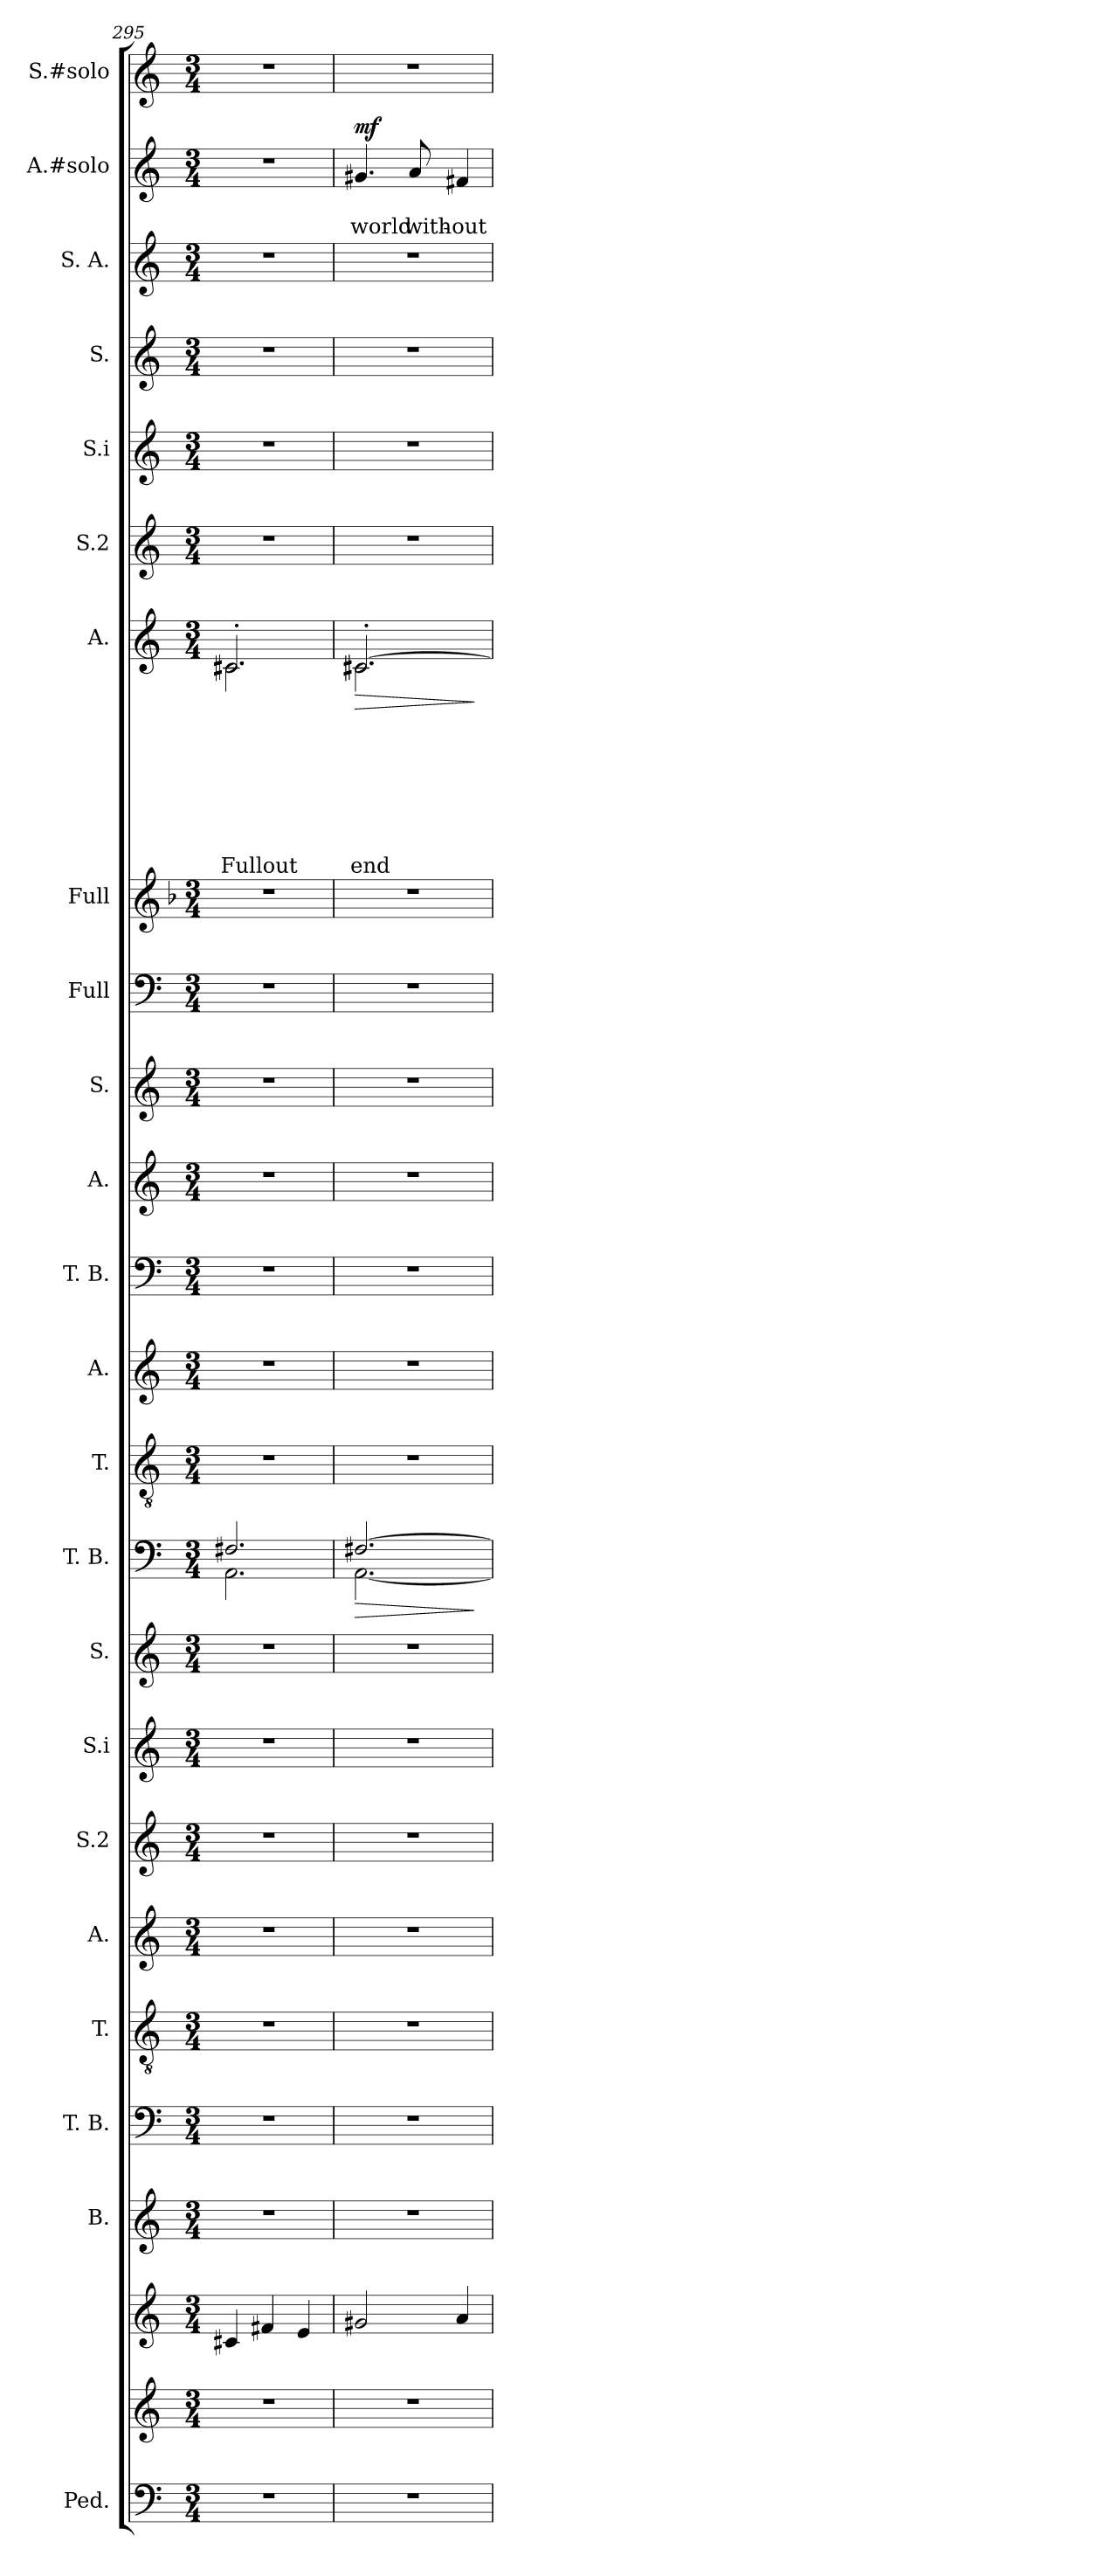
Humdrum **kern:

**kern	**kern	**kern	**kern	**kern	**kern	**kern	**kern	**kern	**kern	**kern	**dynam	**kern	**kern	**kern	**kern	**kern	**kern	**kern	**kern	**text	**text	**text	**text	**text	**text	**text	**text	**dynam	**kern	**kern	**kern	**kern	**kern	**text	**text	**dynam	**kern
*part25	*part24	*part23	*part22	*part21	*part20	*part19	*part18	*part17	*part16	*part15	*part15	*part14	*part13	*part12	*part11	*part10	*part9	*part8	*part7	*part7	*part7	*part7	*part7	*part7	*part7	*part7	*part7	*part7	*part6	*part5	*part4	*part3	*part2	*part2	*part2	*part2	*part1
*staff25	*staff24	*staff23	*staff22	*staff21	*staff20	*staff19	*staff18	*staff17	*staff16	*staff15	*staff15	*staff14	*staff13	*staff12	*staff11	*staff10	*staff9	*staff8	*staff7	*staff7	*staff7	*staff7	*staff7	*staff7	*staff7	*staff7	*staff7	*staff7	*staff6	*staff5	*staff4	*staff3	*staff2	*staff2	*staff2	*staff2	*staff1
*I"Ped.	*	*	*I"B.	*I"T. B.	*I"T.	*I"A.	*I"S.2	*I"S.i	*I"S.	*I"T. B.	*	*I"T.	*I"A.	*I"T. B.	*I"A.	*I"S.	*I"Full	*I"Full	*I"A.	*	*	*	*	*	*	*	*	*	*I"S.2	*I"S.i	*I"S.	*I"S. A.	*I"A.#solo	*	*	*	*I"S.#solo
*I'Ped.	*	*	*	*I'T. B.	*I'T.	*I'A.	*I'S.2	*I'S.i	*I'S.	*I'T. B.	*	*I'T.	*	*I'T. B.	*I'A.	*I'S.	*	*	*I'A.	*	*	*	*	*	*	*	*	*	*I'S.2	*I'S.i	*I'S.	*I'S. A.	*I'A.#solo	*	*	*	*I'S.#solo
!!LO:LB:g=z
*clefF4	*clefG2	*clefG2	*clefG2	*clefF4	*clefGv2	*clefG2	*clefG2	*clefG2	*clefG2	*clefF4	*	*clefGv2	*clefG2	*clefF4	*clefG2	*clefG2	*clefF4	*clefG2	*clefG2	*	*	*	*	*	*	*	*	*	*clefG2	*clefG2	*clefG2	*clefG2	*clefG2	*	*	*	*clefG2
*	*	*	*	*	*	*	*	*	*	*	*	*	*	*	*	*	*	*ITrd3c5	*	*	*	*	*	*	*	*	*	*	*	*	*	*	*	*	*	*	*
*k[]	*k[]	*k[]	*k[]	*k[]	*k[]	*k[]	*k[]	*k[]	*k[]	*k[]	*	*k[]	*k[]	*k[]	*k[]	*k[]	*k[]	*k[]	*k[]	*	*	*	*	*	*	*	*	*	*k[]	*k[]	*k[]	*k[]	*k[]	*	*	*	*k[]
*C:	*C:	*C:	*C:	*C:	*C:	*C:	*C:	*C:	*C:	*C:	*	*C:	*C:	*C:	*C:	*C:	*C:	*C:	*C:	*	*	*	*	*	*	*	*	*	*C:	*C:	*C:	*C:	*C:	*	*	*	*C:
*M3/4	*M3/4	*M3/4	*M3/4	*M3/4	*M3/4	*M3/4	*M3/4	*M3/4	*M3/4	*M3/4	*	*M3/4	*M3/4	*M3/4	*M3/4	*M3/4	*M3/4	*M3/4	*M3/4	*	*	*	*	*	*	*	*	*	*M3/4	*M3/4	*M3/4	*M3/4	*M3/4	*	*	*	*M3/4
=295	=295	=295	=295	=295	=295	=295	=295	=295	=295	=295	=295	=295	=295	=295	=295	=295	=295	=295	=295	=295	=295	=295	=295	=295	=295	=295	=295	=295	=295	=295	=295	=295	=295	=295	=295	=295	=295
*	*	*	*	*	*	*	*	*	*	*^	*	*	*	*	*	*	*	*	*^	*	*	*	*	*	*	*	*	*	*	*	*	*	*	*	*	*	*
!	!	!	!	!	!	!	!	!	!	!	!	!	!	!	!	!	!	!	!	!	!	!	!	!	!	!	!	!	!LO:LY:b	!	!	!	!	!	!	!	!	!	!
2.r	2.r	4c#X/	2.r	2.r	2.r	2.r	2.r	2.r	2.r	2.F#X/	2.AA\	.	2.r	2.r	2.r	2.r	2.r	2.r	2.r	2.c#X'>/	2.c#\	.	.	.	.	.	.	.	Fullout	.	2.r	2.r	2.r	2.r	2.r	.	.	.	2.r
.	.	4f#X/	.	.	.	.	.	.	.	.	.	.	.	.	.	.	.	.	.	.	.	.	.	.	.	.	.	.	.	.	.	.	.	.	.	.	.	.	.
.	.	4e/	.	.	.	.	.	.	.	.	.	.	.	.	.	.	.	.	.	.	.	.	.	.	.	.	.	.	.	.	.	.	.	.	.	.	.	.	.
=296	=296	=296	=296	=296	=296	=296	=296	=296	=296	=296	=296	=296	=296	=296	=296	=296	=296	=296	=296	=296	=296	=296	=296	=296	=296	=296	=296	=296	=296	=296	=296	=296	=296	=296	=296	=296	=296	=296	=296
!	!	!	!	!	!	!	!	!	!	!	!	!LO:HP:b	!	!	!	!	!	!	!	!	!	!	!	!	!	!	!	!	!LO:LY:b	!LO:HP:b	!	!	!	!	!	!	!LO:LY:b	!LO:DY:a	!
2.r	2.r	2g#X/	2.r	2.r	2.r	2.r	2.r	2.r	2.r	[>2.F#X/	[<2.AA\	>	2.r	2.r	2.r	2.r	2.r	2.r	2.r	[>2.c#X'>/	2.c#\	.	.	.	.	.	.	.	end	>	2.r	2.r	2.r	2.r	4.g#X/	.	world	mf	2.r
!	!	!	!	!	!	!	!	!	!	!	!	!	!	!	!	!	!	!	!	!	!	!	!	!	!	!	!	!	!	!	!	!	!	!	!	!	!LO:LY:b	!	!
.	.	.	.	.	.	.	.	.	.	.	.	.	.	.	.	.	.	.	.	.	.	.	.	.	.	.	.	.	.	.	.	.	.	.	8a/	.	with-	.	.
!	!	!	!	!	!	!	!	!	!	!	!	!	!	!	!	!	!	!	!	!	!	!	!	!	!	!	!	!	!	!	!	!	!	!	!	!	!LO:LY:b	!	!
.	.	4a/	.	.	.	.	.	.	.	.	.	.	.	.	.	.	.	.	.	.	.	.	.	.	.	.	.	.	.	.	.	.	.	.	4f#X/	.	-out	.	.
*	*	*	*	*	*	*	*	*	*	*v	*v	*	*	*	*	*	*	*	*	*v	*v	*	*	*	*	*	*	*	*	*	*	*	*	*	*	*	*	*	*
.	.	.	.	.	.	.	.	.	.	.	]	.	.	.	.	.	.	.	.	.	.	.	.	.	.	.	.	]	.	.	.	.	.	.	.	.	.
=	=	=	=	=	=	=	=	=	=	=	=	=	=	=	=	=	=	=	=	=	=	=	=	=	=	=	=	=	=	=	=	=	=	=	=	=	=
*-	*-	*-	*-	*-	*-	*-	*-	*-	*-	*-	*-	*-	*-	*-	*-	*-	*-	*-	*-	*-	*-	*-	*-	*-	*-	*-	*-	*-	*-	*-	*-	*-	*-	*-	*-	*-	*-
